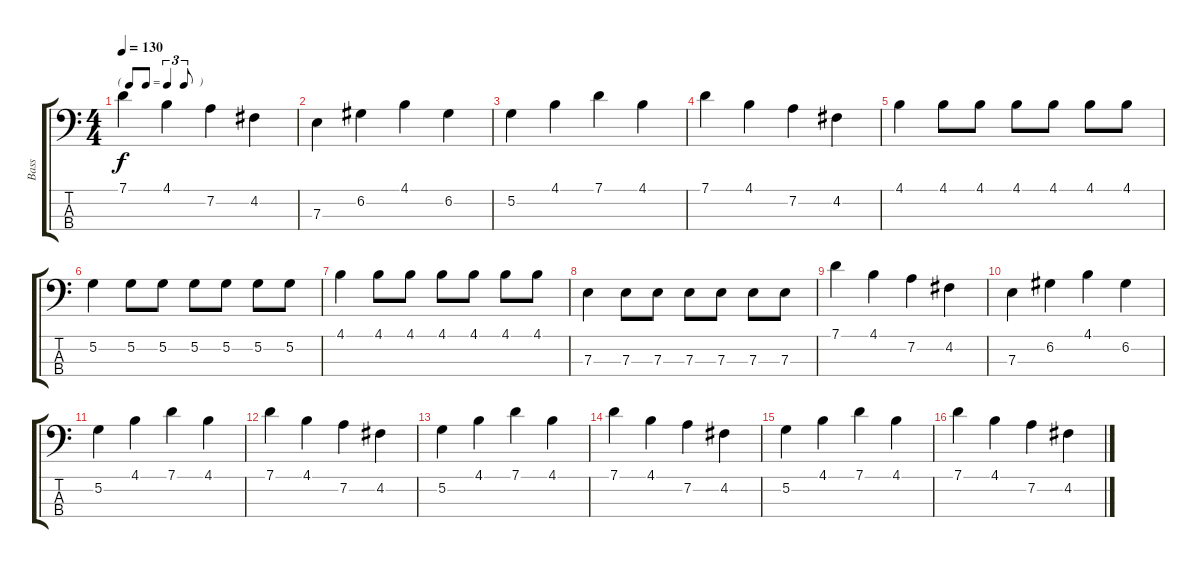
\track ("Bass" "Bass") {instrument electricbassfinger}
\staff {score tabs}
\tuning (G2 D2 A1 E1) {hide}
\ts (4 4)
\tf triplet8th
\tempo 130
\clef f4
\ks c
7.1.4{dy f} 4.1.4 7.2.4 4.2.4 |
7.3.4 6.2.4 4.1.4 6.2.4 |
5.2.4 4.1.4 7.1.4 4.1.4 |
7.1.4 4.1.4 7.2.4 4.2.4 |
4.1.4 4.1.8 4.1.8 4.1.8 4.1.8 4.1.8 4.1.8 |
5.2.4 5.2.8 5.2.8 5.2.8 5.2.8 5.2.8 5.2.8 |
4.1.4 4.1.8 4.1.8 4.1.8 4.1.8 4.1.8 4.1.8 |
7.3.4 7.3.8 7.3.8 7.3.8 7.3.8 7.3.8 7.3.8 |
7.1.4 4.1.4 7.2.4 4.2.4 |
7.3.4 6.2.4 4.1.4 6.2.4 |
5.2.4 4.1.4 7.1.4 4.1.4 |
7.1.4 4.1.4 7.2.4 4.2.4 |
5.2.4 4.1.4 7.1.4 4.1.4 |
7.1.4 4.1.4 7.2.4 4.2.4 |
5.2.4 4.1.4 7.1.4 4.1.4 |
7.1.4 4.1.4 7.2.4 4.2.4
